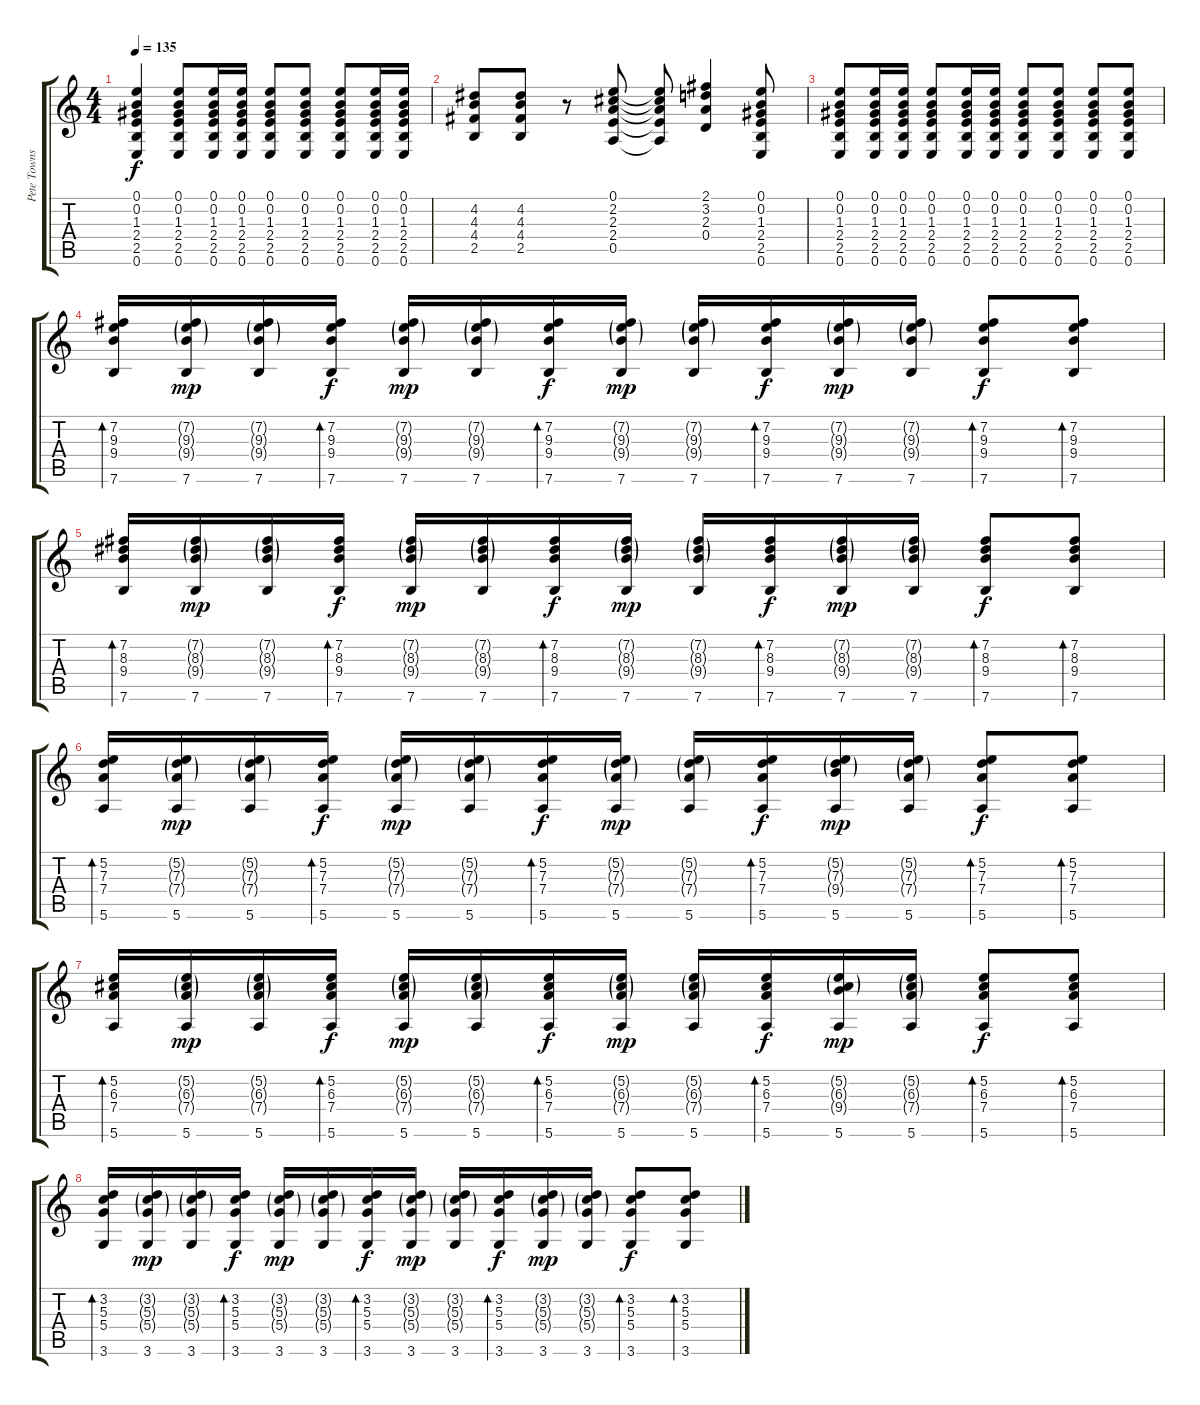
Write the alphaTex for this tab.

\track ("Pete Townshend" "Pete Towns") {solo instrument electricguitarclean}
\staff {score tabs}
\tuning (E4 B3 G3 D3 A2 E2) {hide}
\ts (4 4)
\tempo 135
\clef g2
\ks c
(0.1 0.2 1.3 2.4 2.5 0.6).4{dy f} (0.1 0.2 1.3 2.4 2.5 0.6).8 (0.1 0.2 1.3 2.4 2.5 0.6).16 (0.1 0.2 1.3 2.4 2.5 0.6).16 (0.1 0.2 1.3 2.4 2.5 0.6).8 (0.1 0.2 1.3 2.4 2.5 0.6).8 (0.1 0.2 1.3 2.4 2.5 0.6).8 (0.1 0.2 1.3 2.4 2.5 0.6).16 (0.1 0.2 1.3 2.4 2.5 0.6).16 |
(4.2 4.3 4.4 2.5).8 (4.2 4.3 4.4 2.5).8 r.8 (0.1 2.2 2.3 2.4 0.5).8 (0.1{t} 2.2{t} 2.3{t} 2.4{t} 0.5{t}).8 (2.1 3.2 2.3 0.4).4 (0.1 0.2 1.3 2.4 2.5 0.6).8 |
(0.1 0.2 1.3 2.4 2.5 0.6).8 (0.1 0.2 1.3 2.4 2.5 0.6).16 (0.1 0.2 1.3 2.4 2.5 0.6).16 (0.1 0.2 1.3 2.4 2.5 0.6).8 (0.1 0.2 1.3 2.4 2.5 0.6).16 (0.1 0.2 1.3 2.4 2.5 0.6).16 (0.1 0.2 1.3 2.4 2.5 0.6).8 (0.1 0.2 1.3 2.4 2.5 0.6).8 (0.1 0.2 1.3 2.4 2.5 0.6).8 (0.1 0.2 1.3 2.4 2.5 0.6).8 |
(7.2 9.3 9.4 7.6).16{bd 480} (7.2{g} 9.3{g} 9.4{g} 7.6).16{dy mp} (7.2{g} 9.3{g} 9.4{g} 7.6).16 (7.2 9.3 9.4 7.6).16{bd 480 dy f} (7.2{g} 9.3{g} 9.4{g} 7.6).16{dy mp} (7.2{g} 9.3{g} 9.4{g} 7.6).16 (7.2 9.3 9.4 7.6).16{bd 480 dy f} (7.2{g} 9.3{g} 9.4{g} 7.6).16{dy mp} (7.2{g} 9.3{g} 9.4{g} 7.6).16 (7.2 9.3 9.4 7.6).16{bd 480 dy f} (7.2{g} 9.3{g} 9.4{g} 7.6).16{dy mp} (7.2{g} 9.3{g} 9.4{g} 7.6).16 (7.2 9.3 9.4 7.6).8{bd 480 dy f} (7.2 9.3 9.4 7.6).8{bd 480} |
(7.2 8.3 9.4 7.6).16{bd 480} (7.2{g} 8.3{g} 9.4{g} 7.6).16{dy mp} (7.2{g} 8.3{g} 9.4{g} 7.6).16 (7.2 8.3 9.4 7.6).16{bd 480 dy f} (7.2{g} 8.3{g} 9.4{g} 7.6).16{dy mp} (7.2{g} 8.3{g} 9.4{g} 7.6).16 (7.2 8.3 9.4 7.6).16{bd 480 dy f} (7.2{g} 8.3{g} 9.4{g} 7.6).16{dy mp} (7.2{g} 8.3{g} 9.4{g} 7.6).16 (7.2 8.3 9.4 7.6).16{bd 480 dy f} (7.2{g} 8.3{g} 9.4{g} 7.6).16{dy mp} (7.2{g} 8.3{g} 9.4{g} 7.6).16 (7.2 8.3 9.4 7.6).8{bd 480 dy f} (7.2 8.3 9.4 7.6).8{bd 480} |
(5.2 7.3 7.4 5.6).16{bd 480} (5.2{g} 7.3{g} 7.4{g} 5.6).16{dy mp} (5.2{g} 7.3{g} 7.4{g} 5.6).16 (5.2 7.3 7.4 5.6).16{bd 480 dy f} (5.2{g} 7.3{g} 7.4{g} 5.6).16{dy mp} (5.2{g} 7.3{g} 7.4{g} 5.6).16 (5.2 7.3 7.4 5.6).16{bd 480 dy f} (5.2{g} 7.3{g} 7.4{g} 5.6).16{dy mp} (5.2{g} 7.3{g} 7.4{g} 5.6).16 (5.2 7.3 7.4 5.6).16{bd 480 dy f} (5.2{g} 7.3{g} 9.4{g} 5.6).16{dy mp} (5.2{g} 7.3{g} 7.4{g} 5.6).16 (5.2 7.3 7.4 5.6).8{bd 480 dy f} (5.2 7.3 7.4 5.6).8{bd 480} |
(5.2 6.3 7.4 5.6).16{bd 480} (5.2{g} 6.3{g} 7.4{g} 5.6).16{dy mp} (5.2{g} 6.3{g} 7.4{g} 5.6).16 (5.2 6.3 7.4 5.6).16{bd 480 dy f} (5.2{g} 6.3{g} 7.4{g} 5.6).16{dy mp} (5.2{g} 6.3{g} 7.4{g} 5.6).16 (5.2 6.3 7.4 5.6).16{bd 480 dy f} (5.2{g} 6.3{g} 7.4{g} 5.6).16{dy mp} (5.2{g} 6.3{g} 7.4{g} 5.6).16 (5.2 6.3 7.4 5.6).16{bd 480 dy f} (5.2{g} 6.3{g} 9.4{g} 5.6).16{dy mp} (5.2{g} 6.3{g} 7.4{g} 5.6).16 (5.2 6.3 7.4 5.6).8{bd 480 dy f} (5.2 6.3 7.4 5.6).8{bd 480} |
(3.2 5.3 5.4 3.6).16{bd 480} (3.2{g} 5.3{g} 5.4{g} 3.6).16{dy mp} (3.2{g} 5.3{g} 5.4{g} 3.6).16 (3.2 5.3 5.4 3.6).16{bd 480 dy f} (3.2{g} 5.3{g} 5.4{g} 3.6).16{dy mp} (3.2{g} 5.3{g} 5.4{g} 3.6).16 (3.2 5.3 5.4 3.6).16{bd 480 dy f} (3.2{g} 5.3{g} 5.4{g} 3.6).16{dy mp} (3.2{g} 5.3{g} 5.4{g} 3.6).16 (3.2 5.3 5.4 3.6).16{bd 480 dy f} (3.2{g} 5.3{g} 5.4{g} 3.6).16{dy mp} (3.2{g} 5.3{g} 5.4{g} 3.6).16 (3.2 5.3 5.4 3.6).8{bd 480 dy f} (3.2 5.3 5.4 3.6).8{bd 480}
